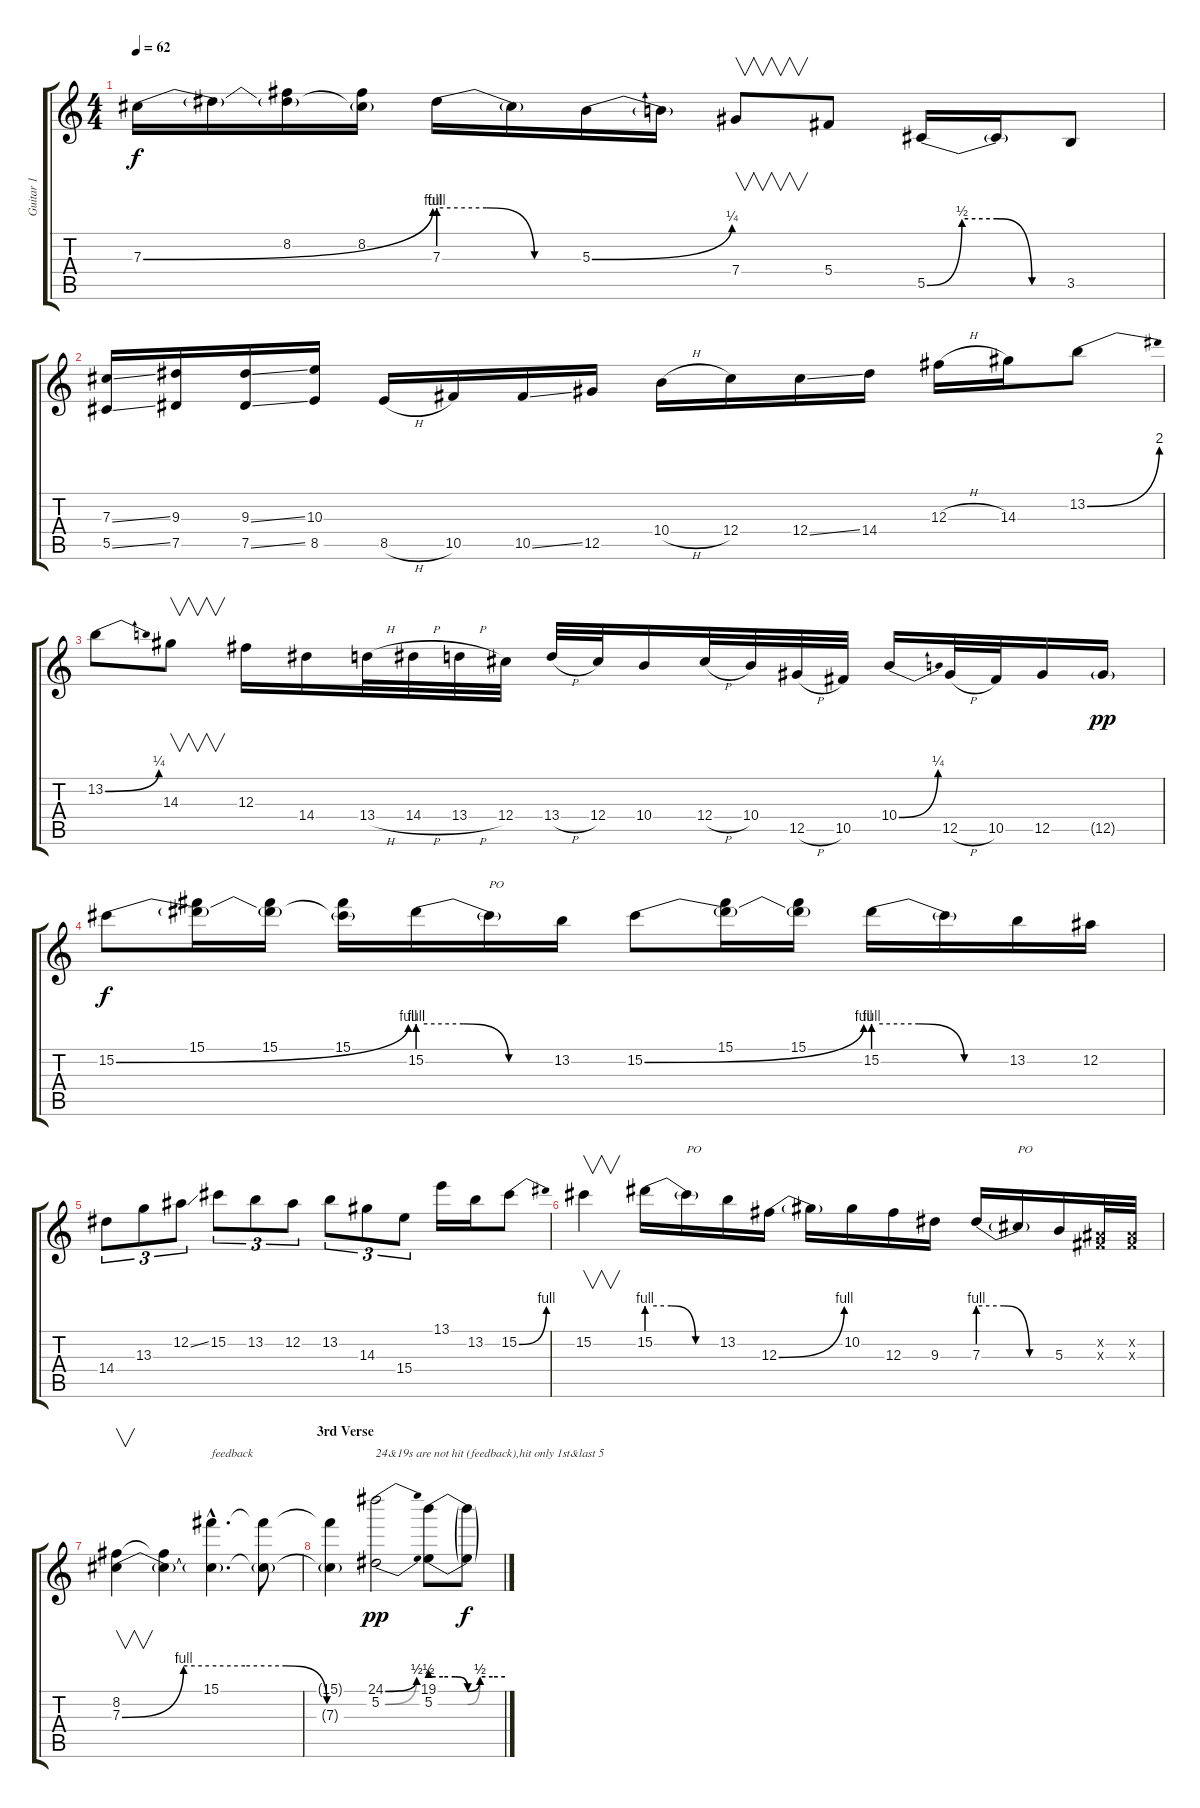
\track ("Guitar 1" "Guitar 1") {instrument distortionguitar}
\staff {score tabs}
\tuning (Eb4 Bb3 Gb3 Db3 Ab2 Eb2) {hide}
\ts (4 4)
\tempo 62
\clef g2
\ks c
7.3{be (bend 0 0 60 4)}.16{dy f} 7.3{t}.16 (8.2 7.3{t}).16 (8.2 7.3{t}).16 7.3{be (custom 0 4 20 4 40 0 60 0)}.16 7.3{t}.16 5.3{be (bend 0 0 60 1)}.16 5.3{t}.16 7.4.8{v} 5.4.8 5.5{be (custom 0 0 15 2 30 2 45 0 60 0)}.16 5.5{t}.16 3.5.8 |
(7.3{ss} 5.5{ss}).16 (9.3 7.5).16 (9.3{ss} 7.5{ss}).16 (10.3 8.5).16 8.5{h}.16 10.5.16 10.5{ss}.16 12.5.16 10.4{h}.16 12.4.16 12.4{ss}.16 14.4.16 12.3{h}.16 14.3.16 13.2{be (bend 0 0 60 8)}.8 |
13.2{be (bend 0 0 60 1)}.8 14.3.8{v} 12.3.16 14.4.16 13.4{h}.32 14.4{h}.32 13.4{h}.32 12.4.32 13.4{h}.32 12.4.32 10.4.16 12.4{h}.32 10.4.32 12.5{h}.32 10.5.32 10.4{be (bend 0 0 60 1)}.16 12.5{h}.32 10.5.32 12.5.16 12.5{g}.16{dy pp} |
15.2{be (bend 0 0 60 4)}.8{dy f} (15.1 15.2{t}).16 (15.1 15.2{t}).16 (15.1 15.2{t}).16 15.2{be (custom 0 4 20 4 40 0 60 0)}.16 15.2{t}.16{txt "PO"} 13.2.16 15.2{be (bend 0 0 60 4)}.8 (15.1 15.2{t}).16 (15.1 15.2{t}).16 15.2{be (custom 0 4 20 4 40 0 60 0)}.16 15.2{t}.16 13.2.16 12.2.16 |
14.4.8{tu (3 2)} 13.3.8{tu (3 2)} 12.2{ss}.8{tu (3 2)} 15.2.8{tu (3 2)} 13.2.8{tu (3 2)} 12.2.8{tu (3 2)} 13.2.8{tu (3 2)} 14.3.8{tu (3 2)} 15.4.8{tu (3 2)} 13.1.16 13.2.16 15.2{be (bend 0 0 60 4)}.8 |
15.2.4{v} 15.2{be (custom 0 4 20 4 40 0 60 0)}.16 15.2{t}.16{txt "PO"} 13.2.16 12.3{be (bend 0 0 60 4)}.16 12.3{t}.16 10.2.16 12.3.16 9.3.16 7.3{be (custom 0 4 20 4 40 0 60 0)}.16 7.3{t}.16{txt "PO"} 5.3.16 (0.2{x} 0.3{x}).32 (0.2{x} 0.3{x}).32 |
(8.2 7.3{be (custom 0 0 15 4 30 4 40 4 50 0 60 0)}).4{v} (8.2{t} 7.3{t}).4 (15.1{hac} 7.3{hac t}).4{d txt "feedback"} (15.1{t} 7.3{t}).8 |
\section ("" "3rd Verse")
(15.1{t} 7.3{t}).4 (24.1{be (bend 0 0 60 2)} 5.2{be (bend 0 0 60 2)}).2{txt "24&19s are not hit (feedback),hit only 1st&last 5 " dy pp} (19.1{be (custom 0 2 10 2 20 2 30 0 40 2 50 2 60 2)} 5.2{be (custom 0 2 10 2 20 2 30 0 40 2 50 2 60 2)}).8 (19.1{t} 5.2{t}).8{dy f}
